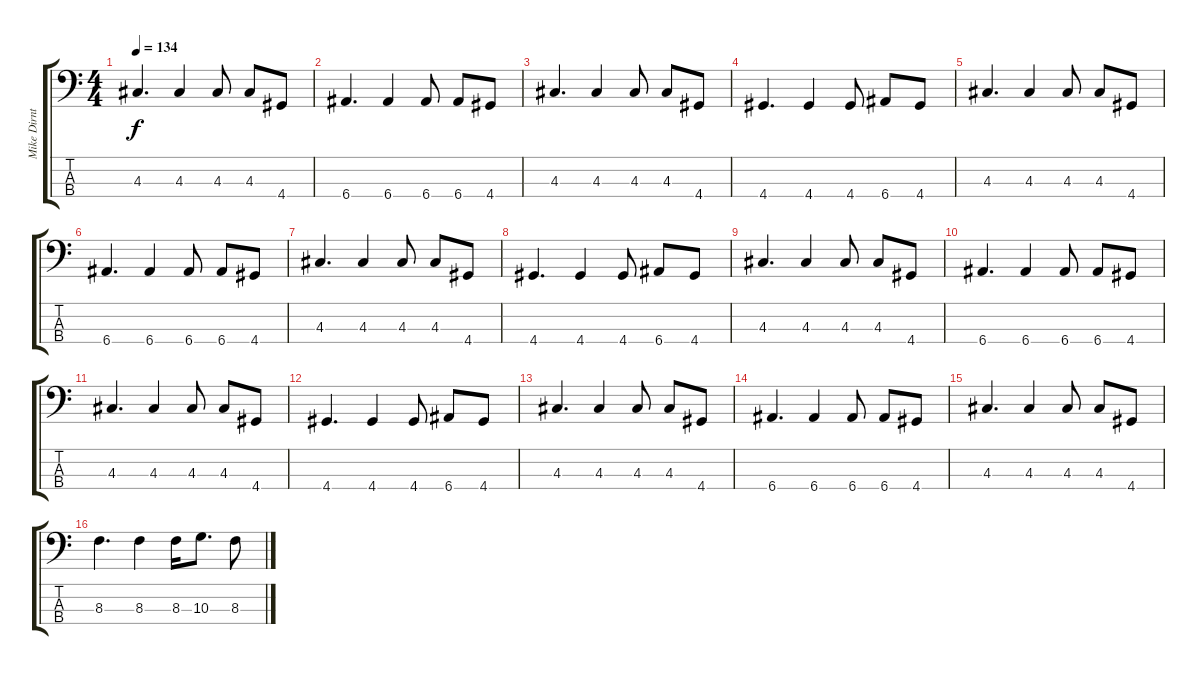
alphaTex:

\track ("Mike Dirnt(Bass)" "Mike Dirnt") {instrument electricbassfinger}
\staff {score tabs}
\tuning (G2 D2 A1 E1) {hide}
\ts (4 4)
\tempo 134
\clef f4
\ks c
4.3.4{d dy f} 4.3.4 4.3.8 4.3.8 4.4.8 |
6.4.4{d} 6.4.4 6.4.8 6.4.8 4.4.8 |
4.3.4{d} 4.3.4 4.3.8 4.3.8 4.4.8 |
4.4.4{d} 4.4.4 4.4.8 6.4.8 4.4.8 |
4.3.4{d} 4.3.4 4.3.8 4.3.8 4.4.8 |
6.4.4{d} 6.4.4 6.4.8 6.4.8 4.4.8 |
4.3.4{d} 4.3.4 4.3.8 4.3.8 4.4.8 |
4.4.4{d} 4.4.4 4.4.8 6.4.8 4.4.8 |
4.3.4{d} 4.3.4 4.3.8 4.3.8 4.4.8 |
6.4.4{d} 6.4.4 6.4.8 6.4.8 4.4.8 |
4.3.4{d} 4.3.4 4.3.8 4.3.8 4.4.8 |
4.4.4{d} 4.4.4 4.4.8 6.4.8 4.4.8 |
4.3.4{d} 4.3.4 4.3.8 4.3.8 4.4.8 |
6.4.4{d} 6.4.4 6.4.8 6.4.8 4.4.8 |
4.3.4{d} 4.3.4 4.3.8 4.3.8 4.4.8 |
8.3.4{d} 8.3.4 8.3.16 10.3.8{d} 8.3.8
